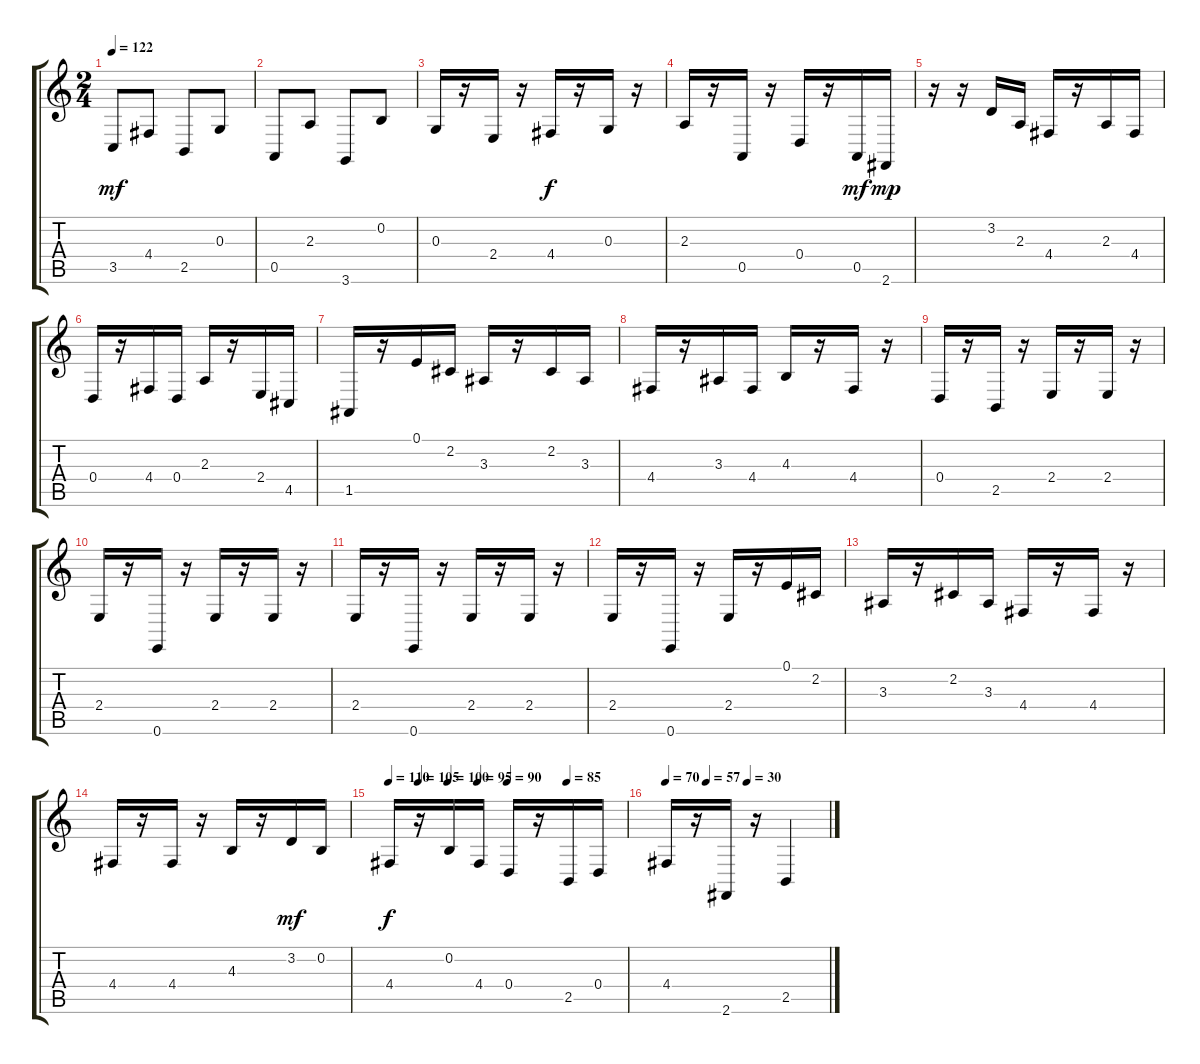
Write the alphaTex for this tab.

\track "" {instrument stringensemble1}
\staff {score tabs}
\tuning (E4 B3 G3 D3 A2 E2) {hide}
\ts (2 4)
\tempo 122
\clef g2
\ks c
3.5.8{dy mf} 4.4.8 2.5.8 0.3.8 |
0.5.8 2.3.8 3.6.8 0.2.8 |
0.3.16 r.16 2.4.16 r.16 4.4.16{dy f} r.16 0.3.16 r.16 |
2.3.16 r.16 0.5.16 r.16 0.4.16 r.16 0.5.16{dy mf} 2.6.16{dy mp} |
r.16 r.16 3.2.16 2.3.16 4.4.16 r.16 2.3.16 4.4.16 |
0.4.16 r.16 4.4.16 0.4.16 2.3.16 r.16 2.4.16 4.5.16 |
1.5.16 r.16 0.1.16 2.2.16 3.3.16 r.16 2.2.16 3.3.16 |
4.4.16 r.16 3.3.16 4.4.16 4.3.16 r.16 4.4.16 r.16 |
0.4.16 r.16 2.5.16 r.16 2.4.16 r.16 2.4.16 r.16 |
2.4.16 r.16 0.6.16 r.16 2.4.16 r.16 2.4.16 r.16 |
2.4.16 r.16 0.6.16 r.16 2.4.16 r.16 2.4.16 r.16 |
2.4.16 r.16 0.6.16 r.16 2.4.16 r.16 0.1.16 2.2.16 |
3.3.16 r.16 2.2.16 3.3.16 4.4.16 r.16 4.4.16 r.16 |
4.4.16 r.16 4.4.16 r.16 4.3.16 r.16 3.2.16{dy mf} 0.2.16 |
\tempo 110
\tempo (105 0.125)
\tempo (100 0.25)
\tempo (95 0.375)
\tempo (90 0.5)
\tempo (85 0.75)
4.4.16{dy f} r.16 0.2.16 4.4.16 0.4.16 r.16 2.5.16 0.4.16 |
\tempo 70
\tempo (57 0.25)
\tempo (30 0.5)
4.4.16 r.16 2.6.16 r.16 2.5.4
